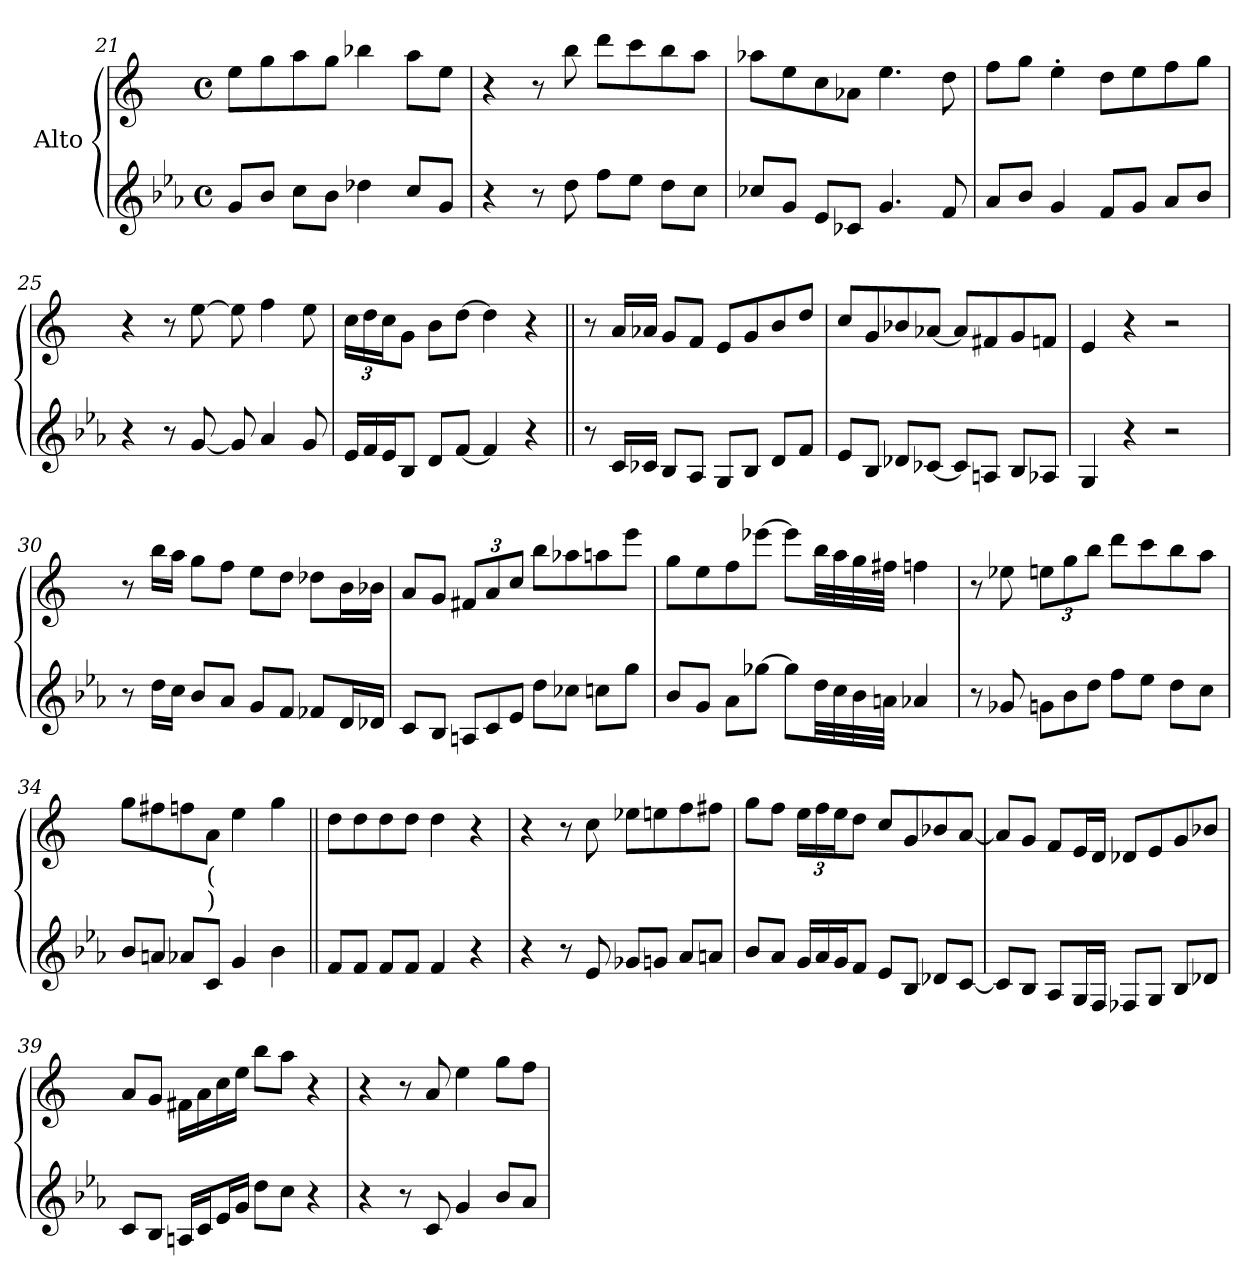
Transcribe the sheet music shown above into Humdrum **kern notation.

**kern	**kern
*part2	*part1
*staff2	*staff1
*	*I"Alto
*	*clefG2
*	*ITrd5c9
*k[b-e-a-]	*k[b-e-a-]
*E-:	*E-:
*M4/4	*M4/4
*met(c)	*met(c)
=21	=21
8gL	8g\L
8b-J	8b-\
8ccL	8cc\
8b-J	8b-\J
4dd-	4dd-X\
8ccL	8cc\L
8gJ	8g\J
=22	=22
4r	4r
8r	8r
8dd	8dd\
8ffL	8ff\L
8ee-J	8ee-\
8ddL	8dd\
8ccJ	8cc\J
!!LO:LB:g=z
=23	=23
8cc-L	8cc-X\L
8gJ	8g\
8e-L	8e-\
8c-J	8c-X\J
4.g	4.g\
8f	8f\
=24	=24
8a-L	8a-\L
8b-J	8b-\J
4g	4g'<\
8fL	8f\L
8gJ	8g\
8a-L	8a-\
8b-J	8b-\J
=25	=25
4r	4r
8r	8r
[8g	[8g\
8g]	8g\]
4a-	4a-\
8g	8g\
=26	=26
*Xtuplet	*
24e-LL	24e-\LL
24f	24f\
24e-J	24e-\J
8B-J	8B-\J
8dL	8d\L
[8fJ	[8f\J
4f]	4f\]
4r	4r
!!LO:LB:g=z
=27||	=27||
8r	8r
16cLL	16c/LL
16c-JJ	16c-X/JJ
8B-L	8B-/L
8A-J	8A-/J
8GL	8G/L
8B-J	8B-/
8dL	8d/
8fJ	8f/J
=28	=28
8e-L	8e-/L
8B-J	8B-/
8d-L	8d-X/
[8c-J	[8c-X/J
8c-L]	8c-/L]
8AJ	8An/
8B-L	8B-/
8A-J	8A-X/J
=29	=29
4G	4G/
4r	4r
2r	2r
=30	=30
8r	8r
16ddLL	16dd\LL
16ccJJ	16cc\JJ
8b-L	8b-\L
8a-J	8a-\J
8gL	8g\L
8fJ	8f\J
8f-L	8f-X\L
16dL	16d\L
16d-JJ	16d-X\JJ
!!LO:LB:g=z
=31	=31
8cL	8c/L
8B-J	8B-/J
12AL	12An/L
12c	12c/
12e-J	12e-/J
8ddL	8dd\L
8cc-J	8cc-X\
8ccL	8ccn\
8ggJ	8gg\J
=32	=32
8b-L	8b-\L
8gJ	8g\
8a-L	8a-\
[8gg-J	[8gg-X\J
8gg-L]	8gg-\L]
32ddLL	32dd\LL
32cc	32cc\
32b-	32b-\
32aJJJ	32an\JJJ
4a-	4a-X\
=33	=33
8r	8r
8g-	8g-X\
12gL	12gn\L
12b-	12b-\
12ddJ	12dd\J
8ffL	8ff\L
8ee-J	8ee-\
8ddL	8dd\
8ccJ	8cc\J
=34	=34
8b-L	8b-\L
8aJ	8an\
8a-L	8a-X\
!	!LO:TX:b:t=(
!	!LO:TX:b:t=)
8cJ	8c\J
4g	4g\
4b-	4b-\
!!LO:LB:g=z
=35||	=35||
8fL	8f\L
8fJ	8f\
8fL	8f\
8fJ	8f\J
4f	4f\
4r	4r
=36	=36
4r	4r
8r	8r
8e-	8e-\
8g-L	8g-X\L
8gJ	8gn\
8a-L	8a-\
8aJ	8an\J
=37	=37
8b-L	8b-\L
8a-J	8a-\J
24gLL	24g\LL
24a-	24a-\
24gJ	24g\J
8fJ	8f\J
8e-L	8e-/L
8B-J	8B-/
8d-L	8d-X/
[8cJ	[8c/J
=38	=38
8cL]	8c/L]
8B-J	8B-/J
8A-L	8A-/L
16GL	16G/L
16FJJ	16F/JJ
8F-L	8F-X/L
8GJ	8G/
8B-L	8B-/
8d-J	8d-X/J
!!LO:PB:g=z
=39	=39
8cL	8c/L
8B-J	8B-/J
16ALL	16An\LL
16cJ	16c\
16e-L	16e-\
16gJJ	16g\JJ
8ddL	8dd\L
8ccJ	8cc\J
4r	4r
=40	=40
4r	4r
8r	8r
8c	8c/
4g	4g\
8b-L	8b-\L
8a-J	8a-\J
=	=
*-	*-
